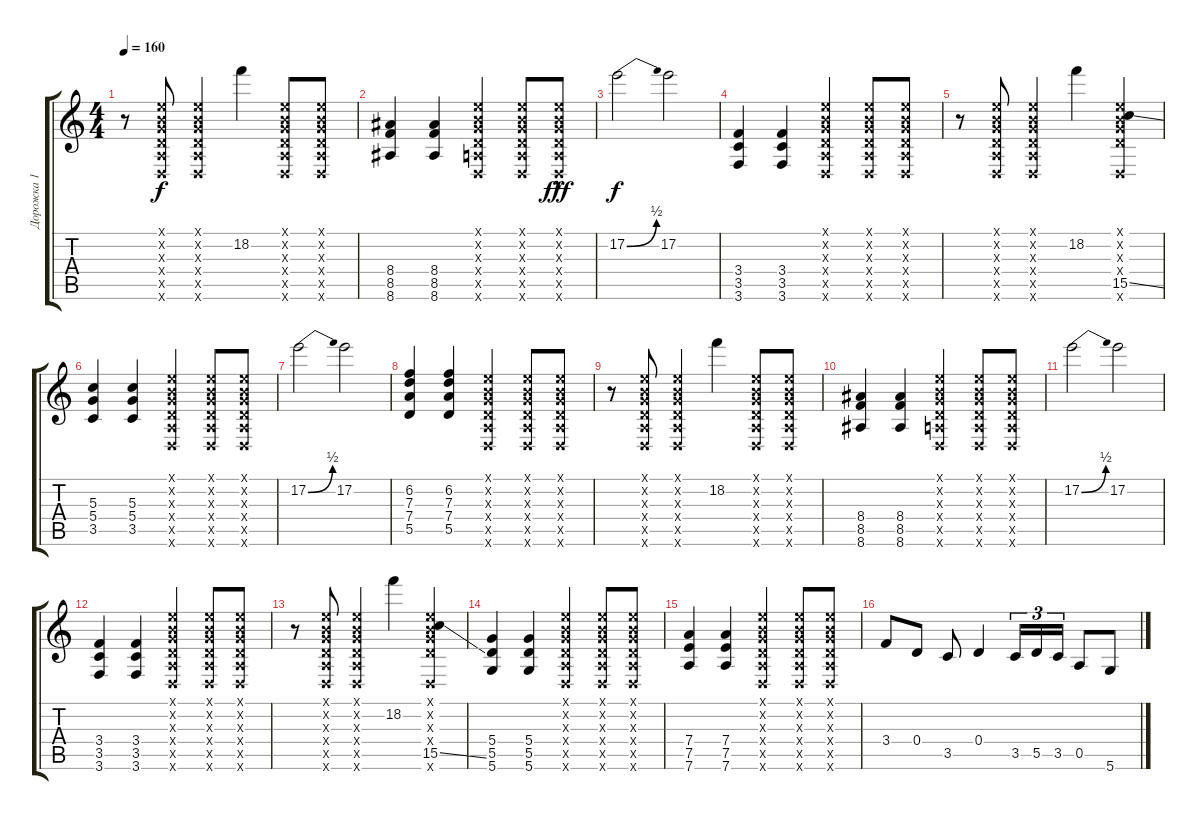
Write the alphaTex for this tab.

\track ("Дорожка 1" "Дорожка 1") {instrument overdrivenguitar}
\staff {score tabs}
\tuning (E4 B3 G3 D3 A2 D2) {hide}
\ts (4 4)
\tempo 160
\clef g2
\ks c
r.8{dy f} (0.1{x} 0.2{x} 0.3{x} 0.4{x} 0.5{x} 0.6{x}).8 (0.1{x} 0.2{x} 0.3{x} 0.4{x} 0.5{x} 0.6{x}).4 18.2.4 (0.1{x} 0.2{x} 0.3{x} 0.4{x} 0.5{x} 0.6{x}).8 (0.1{x} 0.2{x} 0.3{x} 0.4{x} 0.5{x} 0.6{x}).8 |
(8.4 8.5 8.6).4 (8.4 8.5 8.6).4 (0.1{x} 0.2{x} 0.3{x} 0.4{x} 0.5{x} 0.6{x}).4 (0.1{x} 0.2{x} 0.3{x} 0.4{x} 0.5{x} 0.6{x}).8 (0.1{x} 0.2{hac x} 0.3{x} 0.4{x} 0.5{x} 0.6{x}).8{dy fff} |
17.2{be (bend 0 0 60 2)}.2{dy f} 17.2.2 |
(3.4 3.5 3.6).4 (3.4 3.5 3.6).4 (0.1{x} 0.2{x} 0.3{x} 0.4{x} 0.5{x} 0.6{x}).4 (0.1{x} 0.2{x} 0.3{x} 0.4{x} 0.5{x} 0.6{x}).8 (0.1{x} 0.2{x} 0.3{x} 0.4{x} 0.5{x} 0.6{x}).8 |
r.8 (0.1{x} 0.2{x} 0.3{x} 0.4{x} 0.5{x} 0.6{x}).8 (0.1{x} 0.2{x} 0.3{x} 0.4{x} 0.5{x} 0.6{x}).4 18.2.4 (0.1{x} 0.2{x} 0.3{x} 0.4{x} 15.5{ss} 0.6{x}).4 |
(5.3 5.4 3.5).4 (5.3 5.4 3.5).4 (0.1{x} 0.2{x} 0.3{x} 0.4{x} 0.5{x} 0.6{x}).4 (0.1{x} 0.2{x} 0.3{x} 0.4{x} 0.5{x} 0.6{x}).8 (0.1{x} 0.2{x} 0.3{x} 0.4{x} 0.5{x} 0.6{x}).8 |
17.2{be (bend 0 0 60 2)}.2 17.2.2 |
(6.2 7.3 7.4 5.5).4 (6.2 7.3 7.4 5.5).4 (0.1{x} 0.2{x} 0.3{x} 0.4{x} 0.5{x} 0.6{x}).4 (0.1{x} 0.2{x} 0.3{x} 0.4{x} 0.5{x} 0.6{x}).8 (0.1{x} 0.2{x} 0.3{x} 0.4{x} 0.5{x} 0.6{x}).8 |
r.8 (0.1{x} 0.2{x} 0.3{x} 0.4{x} 0.5{x} 0.6{x}).8 (0.1{x} 0.2{x} 0.3{x} 0.4{x} 0.5{x} 0.6{x}).4 18.2.4 (0.1{x} 0.2{x} 0.3{x} 0.4{x} 0.5{x} 0.6{x}).8 (0.1{x} 0.2{x} 0.3{x} 0.4{x} 0.5{x} 0.6{x}).8 |
(8.4 8.5 8.6).4 (8.4 8.5 8.6).4 (0.1{x} 0.2{x} 0.3{x} 0.4{x} 0.5{x} 0.6{x}).4 (0.1{x} 0.2{x} 0.3{x} 0.4{x} 0.5{x} 0.6{x}).8 (0.1{x} 0.2{x} 0.3{x} 0.4{x} 0.5{x} 0.6{x}).8 |
17.2{be (bend 0 0 60 2)}.2 17.2.2 |
(3.4 3.5 3.6).4 (3.4 3.5 3.6).4 (0.1{x} 0.2{x} 0.3{x} 0.4{x} 0.5{x} 0.6{x}).4 (0.1{x} 0.2{x} 0.3{x} 0.4{x} 0.5{x} 0.6{x}).8 (0.1{x} 0.2{x} 0.3{x} 0.4{x} 0.5{x} 0.6{x}).8 |
r.8 (0.1{x} 0.2{x} 0.3{x} 0.4{x} 0.5{x} 0.6{x}).8 (0.1{x} 0.2{x} 0.3{x} 0.4{x} 0.5{x} 0.6{x}).4 18.2.4 (0.1{x} 0.2{x} 0.3{x} 0.4{x} 15.5{ss} 0.6{x}).4 |
(5.4 5.5 5.6).4 (5.4 5.5 5.6).4 (0.1{x} 0.2{x} 0.3{x} 0.4{x} 0.5{x} 0.6{x}).4 (0.1{x} 0.2{x} 0.3{x} 0.4{x} 0.5{x} 0.6{x}).8 (0.1{x} 0.2{x} 0.3{x} 0.4{x} 0.5{x} 0.6{x}).8 |
(7.4 7.5 7.6).4 (7.4 7.5 7.6).4 (0.1{x} 0.2{x} 0.3{x} 0.4{x} 0.5{x} 0.6{x}).4 (0.1{x} 0.2{x} 0.3{x} 0.4{x} 0.5{x} 0.6{x}).8 (0.1{x} 0.2{x} 0.3{x} 0.4{x} 0.5{x} 0.6{x}).8 |
3.4.8 0.4.8 3.5.8 0.4.4 3.5.16{tu (3 2)} 5.5.16{tu (3 2)} 3.5.16{tu (3 2)} 0.5.8 5.6.8
